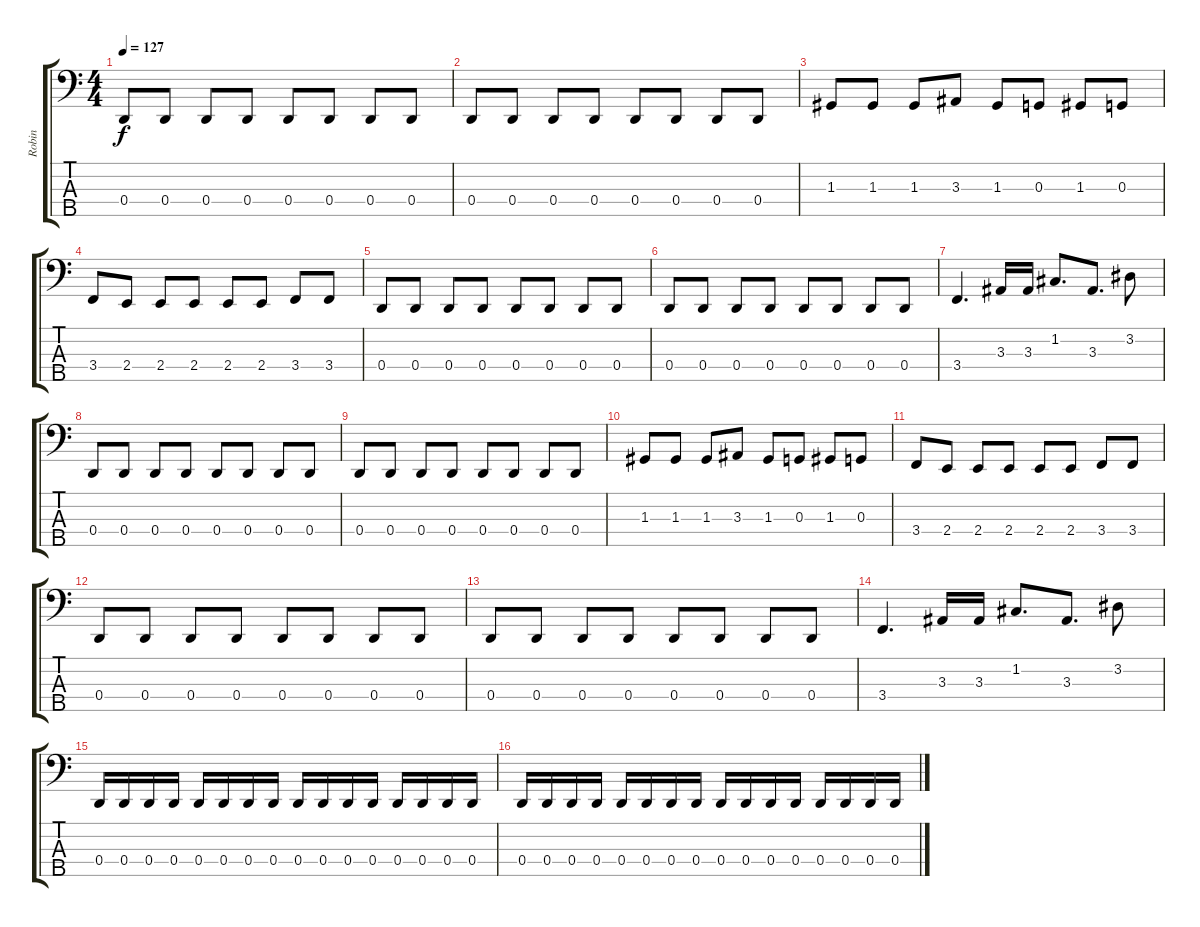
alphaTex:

\track ("Robin" "Robin") {instrument electricbasspick}
\staff {score tabs}
\tuning (F2 C2 G1 D1 A0) {hide}
\ts (4 4)
\tempo 127
\clef f4
\ks c
0.4.8{dy f} 0.4.8 0.4.8 0.4.8 0.4.8 0.4.8 0.4.8 0.4.8 |
0.4.8 0.4.8 0.4.8 0.4.8 0.4.8 0.4.8 0.4.8 0.4.8 |
1.3.8 1.3.8 1.3.8 3.3.8 1.3.8 0.3.8 1.3.8 0.3.8 |
3.4.8 2.4.8 2.4.8 2.4.8 2.4.8 2.4.8 3.4.8 3.4.8 |
0.4.8 0.4.8 0.4.8 0.4.8 0.4.8 0.4.8 0.4.8 0.4.8 |
0.4.8 0.4.8 0.4.8 0.4.8 0.4.8 0.4.8 0.4.8 0.4.8 |
3.4.4{d} 3.3.16 3.3.16 1.2.8{d} 3.3.8{d} 3.2.8 |
0.4.8 0.4.8 0.4.8 0.4.8 0.4.8 0.4.8 0.4.8 0.4.8 |
0.4.8 0.4.8 0.4.8 0.4.8 0.4.8 0.4.8 0.4.8 0.4.8 |
1.3.8 1.3.8 1.3.8 3.3.8 1.3.8 0.3.8 1.3.8 0.3.8 |
3.4.8 2.4.8 2.4.8 2.4.8 2.4.8 2.4.8 3.4.8 3.4.8 |
0.4.8 0.4.8 0.4.8 0.4.8 0.4.8 0.4.8 0.4.8 0.4.8 |
0.4.8 0.4.8 0.4.8 0.4.8 0.4.8 0.4.8 0.4.8 0.4.8 |
3.4.4{d} 3.3.16 3.3.16 1.2.8{d} 3.3.8{d} 3.2.8 |
0.4.16 0.4.16 0.4.16 0.4.16 0.4.16 0.4.16 0.4.16 0.4.16 0.4.16 0.4.16 0.4.16 0.4.16 0.4.16 0.4.16 0.4.16 0.4.16 |
0.4.16 0.4.16 0.4.16 0.4.16 0.4.16 0.4.16 0.4.16 0.4.16 0.4.16 0.4.16 0.4.16 0.4.16 0.4.16 0.4.16 0.4.16 0.4.16
